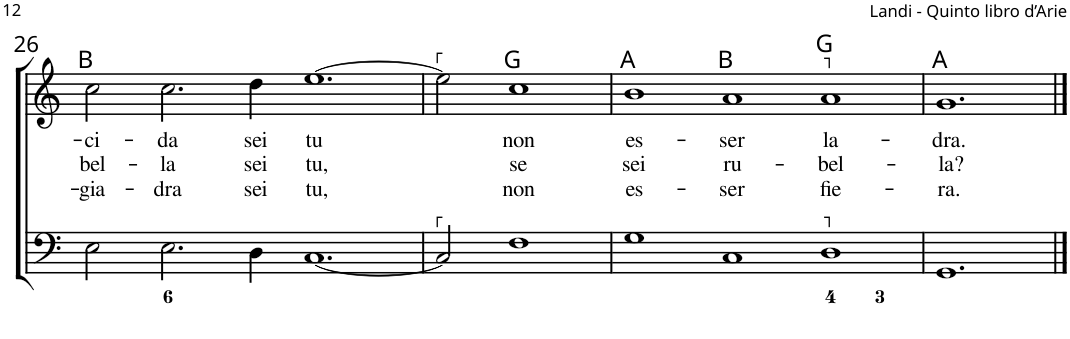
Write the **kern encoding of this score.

**kern	**kern	**text	**text	**text
*part2	*part1	*part1	*part1	*part1
*staff2	*staff1	*staff1	*staff1	*staff1
*I"Viola da gamba	*I"Voice	*	*	*
!!LO:PB:g=z
*clefF4	*clefG2	*	*	*
*k[]	*k[]	*	*	*
*M3/2	*M3/2	*	*	*
=26	=26	=26	=26	=26
!	!LO:TX:a:t=B	!	!	!
!	!	!LO:LY:b	!LO:LY:b	!LO:LY:b
2E\	2cc\	-ci-	bel-	-gia-
!	!	!LO:LY:b	!LO:LY:b	!LO:LY:b
2.E\	2.cc\	-da	-la	-dra
!	!	!LO:LY:b	!LO:LY:b	!LO:LY:b
4D\	4dd\	sei	sei	sei
!	!	!LO:LY:b	!LO:LY:b	!LO:LY:b
[1.C	[1.ee	tu	tu,	tu,
=27	=27	=27	=27	=27
!	!LO:TX:a:t=┌	!	!	!
!LO:TX:a:t=┌	!	!	!	!
2C/]	2ee\]	.	.	.
!	!LO:TX:a:t=G	!	!	!
!	!	!LO:LY:b	!LO:LY:b	!LO:LY:b
1F	1cc	non	se	non
=28	=28	=28	=28	=28
!	!LO:TX:a:t=A	!	!	!
!	!	!LO:LY:b	!LO:LY:b	!LO:LY:b
1G	1b	es-	sei	es-
!	!LO:TX:a:t=B	!	!	!
!	!	!LO:LY:b	!LO:LY:b	!LO:LY:b
[2C	[2a	-ser	ru-	-ser
2ryy	2ryy	.	.	.
!	!LO:TX:a:t=┐	!	!	!
!	!LO:TX:a:t=G	!	!	!
!LO:TX:a:t=┐	!	!	!	!
!	!	!LO:LY:b	!LO:LY:b	!LO:LY:b
1D	1a	la-	-bel-	fie-
=29	=29	=29	=29	=29
!	!LO:TX:a:t=A	!	!	!
!	!	!LO:LY:b	!LO:LY:b	!LO:LY:b
1.GG	1.g	-dra.	-la?	-ra.
2C]	2a]	.	.	.
==	==	==	==	==
*-	*-	*-	*-	*-
